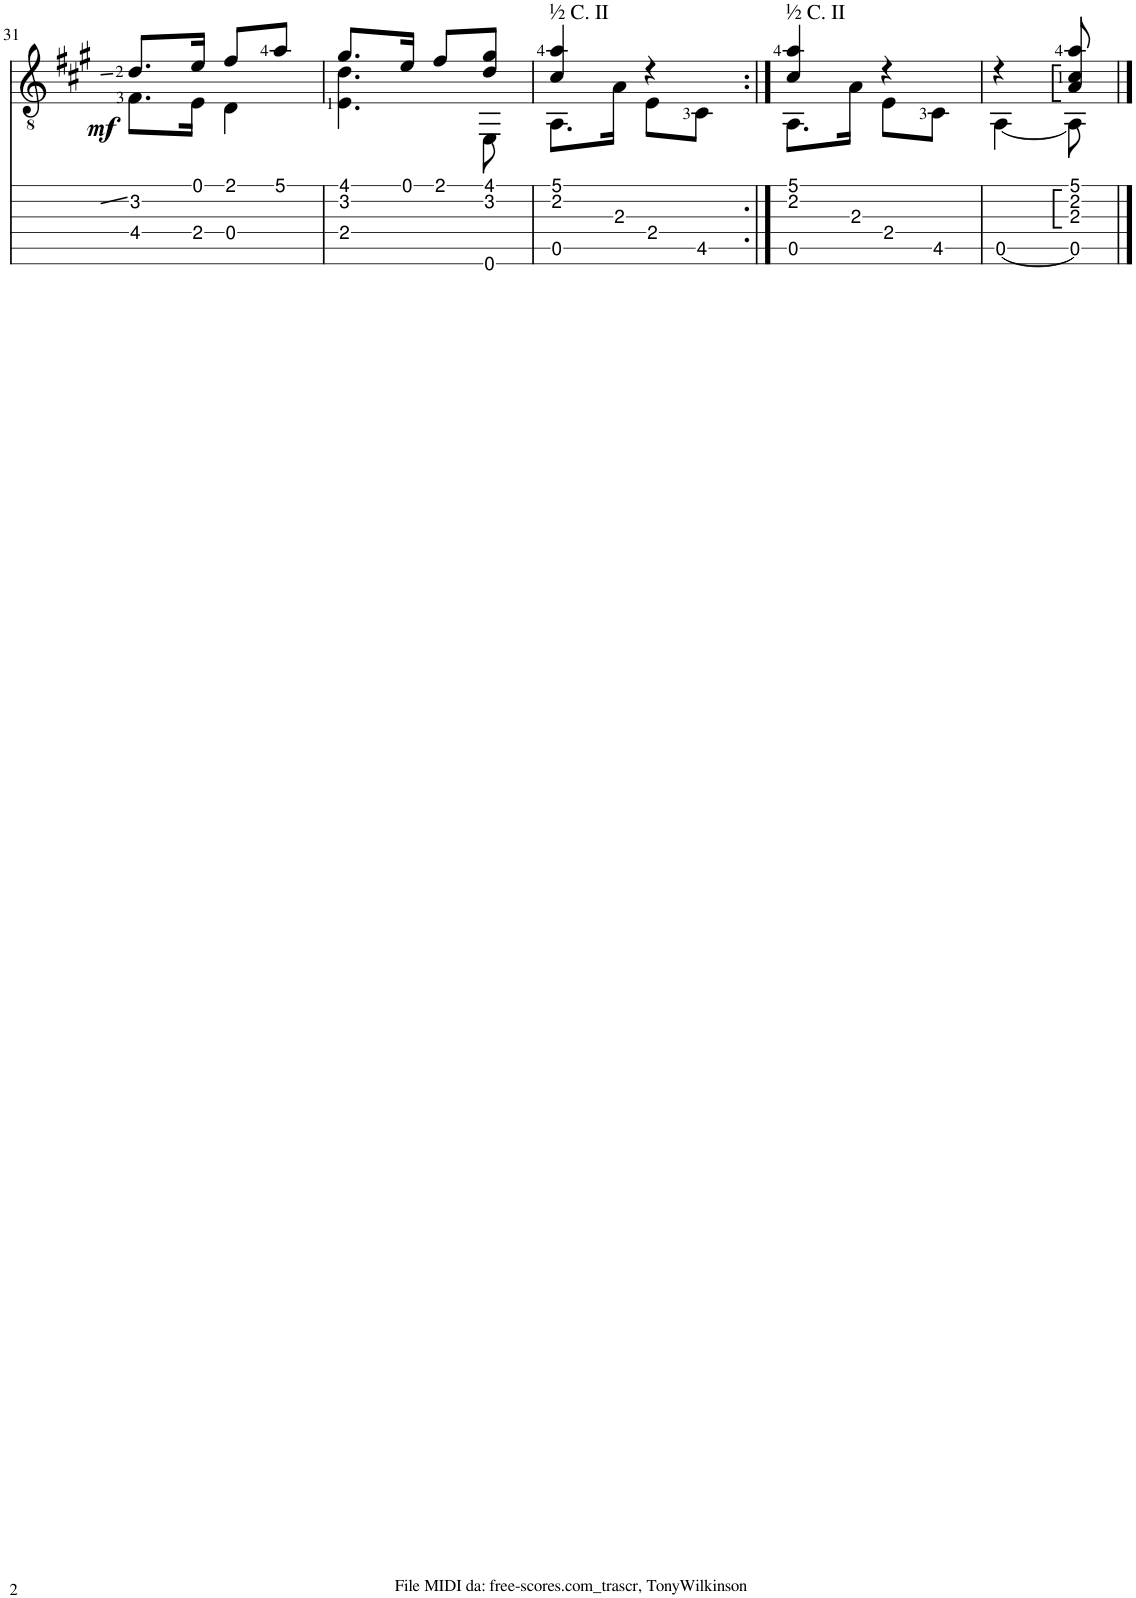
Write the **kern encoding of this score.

**kern	**kern	**dynam
*part1	*part1	*part1
*staff2	*staff1	*staff1/2
*I"Guitar	*	*
*I'Guit.	*	*
!!LO:PB:g=z
*	*clefGv2	*
*k[f#c#g#]	*k[f#c#g#]	*
*M2/4	*M2/4	*
=31	=31	=31
*^	*^	*
!	!	!	!	!LO:DY:b
8.dL	8.F#L	8.d/L	8.F#\L	mf
16eJk	16EJk	16e/Jk	16E\Jk	.
8f#L	4D	8f#/L	4D\	.
8aJ	.	8a/J	.	.
=32	=32	=32	=32	=32
8.g#L	4.E 4.d	8.g#/L	4.E\ 4.d\	.
16eJk	.	16e/Jk	.	.
8f#L	.	8f#/L	.	.
8d\ 8g#\J	8EE	8d/ 8g#/J	8EE\	.
=33	=33	=33	=33	=33
!	!	!LO:TX:a:t=½ C. II	!	!
4c# 4a	8.AAL	4c#/ 4a/	8.AA\L	.
.	16AJk	.	16A\Jk	.
4r	8EL	4r	8E\L	.
.	8C#J	.	8C#\J	.
=34:|!	=34:|!	=34:|!	=34:|!	=34:|!
!	!	!LO:TX:a:t=½ C. II	!	!
4c# 4a	8.AAL	4c#/ 4a/	8.AA\L	.
.	16AJk	.	16A\Jk	.
4r	8EL	4r	8E\L	.
.	8C#J	.	8C#\J	.
=35	=35	=35	=35	=35
4r	[4AA	4r	[4AA\	.
8A: 8c#: 8a:	8AA]	8A/: 8c#/: 8a/:	8AA\]	.
*v	*v	*	*	*
*	*v	*v	*
==	==	==
*-	*-	*-
